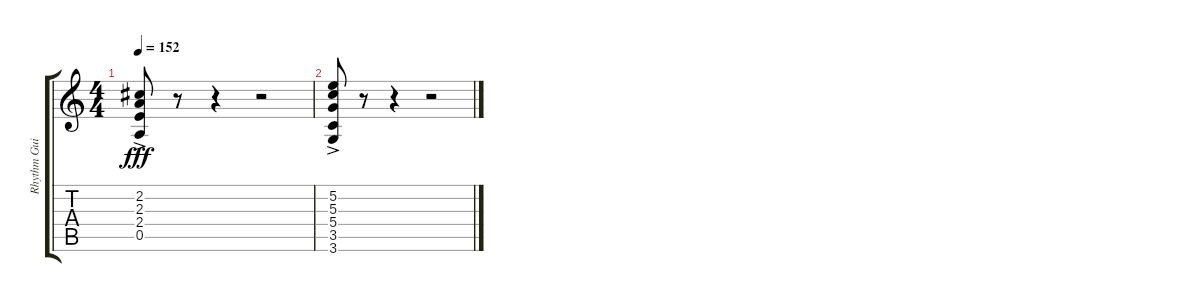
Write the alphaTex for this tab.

\track ("Rhythm Guitar 2" "Rhythm Gui") {instrument electricguitarclean}
\staff {score tabs}
\tuning (E4 B3 G3 D3 A2 E2) {hide}
\ts (4 4)
\tempo 152
\clef g2
\ks c
(2.2 2.3 2.4 0.5{ac}).8{dy fff} r.8 r.4 r.2 |
(5.2 5.3 5.4 3.5 3.6{ac}).8 r.8 r.4 r.2
